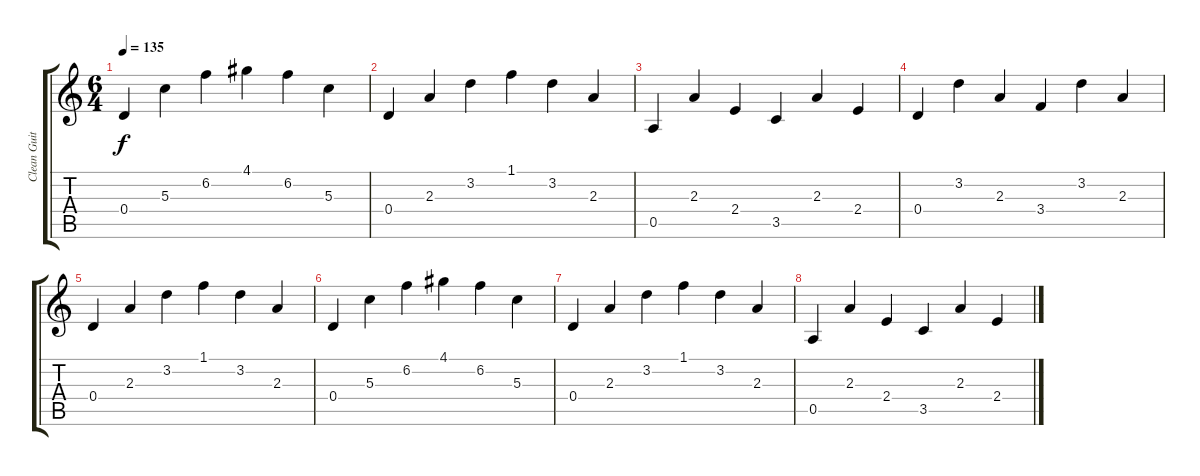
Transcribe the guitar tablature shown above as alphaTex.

\track ("Clean Guitar/Solos" "Clean Guit") {instrument electricguitarclean}
\staff {score tabs}
\tuning (E4 B3 G3 D3 A2 E2) {hide}
\ts (6 4)
\tempo 135
\clef g2
\ks c
0.4.4{dy f} 5.3.4 6.2.4 4.1.4 6.2.4 5.3.4 |
0.4.4 2.3.4 3.2.4 1.1.4 3.2.4 2.3.4 |
0.5.4 2.3.4 2.4.4 3.5.4 2.3.4 2.4.4 |
0.4.4 3.2.4 2.3.4 3.4.4 3.2.4 2.3.4 |
0.4.4 2.3.4 3.2.4 1.1.4 3.2.4 2.3.4 |
0.4.4 5.3.4 6.2.4 4.1.4 6.2.4 5.3.4 |
0.4.4 2.3.4 3.2.4 1.1.4 3.2.4 2.3.4 |
0.5.4 2.3.4 2.4.4 3.5.4 2.3.4 2.4.4
